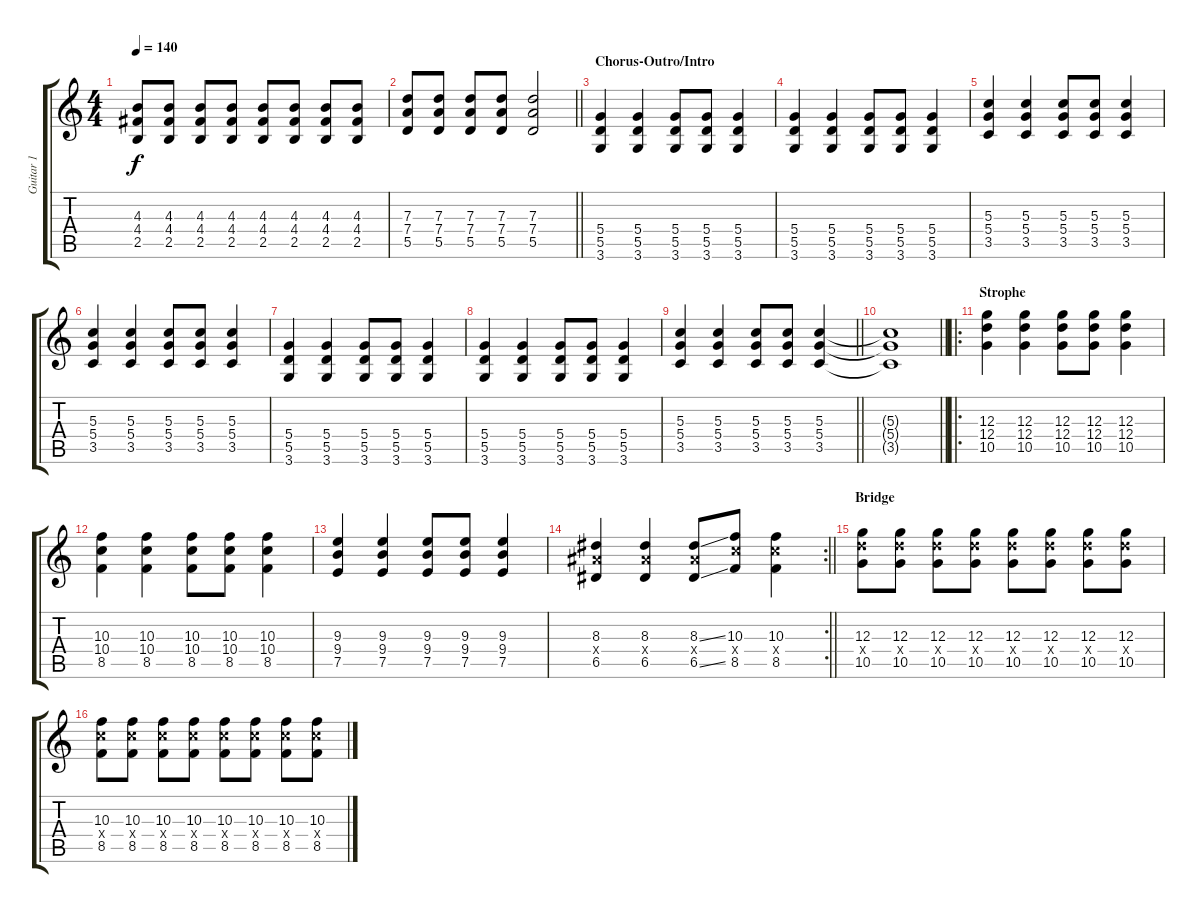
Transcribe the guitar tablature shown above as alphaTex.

\track ("Guitar 1" "Guitar 1") {instrument overdrivenguitar}
\staff {score tabs}
\tuning (E4 B3 G3 D3 A2 E2) {hide}
\ts (4 4)
\tempo 140
\clef g2
\ks c
(4.3 4.4 2.5).8{dy f} (4.3 4.4 2.5).8 (4.3 4.4 2.5).8 (4.3 4.4 2.5).8 (4.3 4.4 2.5).8 (4.3 4.4 2.5).8 (4.3 4.4 2.5).8 (4.3 4.4 2.5).8 |
\barLineRight lightlight
(7.3 7.4 5.5).8 (7.3 7.4 5.5).8 (7.3 7.4 5.5).8 (7.3 7.4 5.5).8 (7.3 7.4 5.5).2 |
\section ("" "Chorus-Outro/Intro")
(5.4 5.5 3.6).4 (5.4 5.5 3.6).4 (5.4 5.5 3.6).8 (5.4 5.5 3.6).8 (5.4 5.5 3.6).4 |
(5.4 5.5 3.6).4 (5.4 5.5 3.6).4 (5.4 5.5 3.6).8 (5.4 5.5 3.6).8 (5.4 5.5 3.6).4 |
(5.3 5.4 3.5).4 (5.3 5.4 3.5).4 (5.3 5.4 3.5).8 (5.3 5.4 3.5).8 (5.3 5.4 3.5).4 |
(5.3 5.4 3.5).4 (5.3 5.4 3.5).4 (5.3 5.4 3.5).8 (5.3 5.4 3.5).8 (5.3 5.4 3.5).4 |
(5.4 5.5 3.6).4 (5.4 5.5 3.6).4 (5.4 5.5 3.6).8 (5.4 5.5 3.6).8 (5.4 5.5 3.6).4 |
(5.4 5.5 3.6).4 (5.4 5.5 3.6).4 (5.4 5.5 3.6).8 (5.4 5.5 3.6).8 (5.4 5.5 3.6).4 |
\barLineRight lightlight
(5.3 5.4 3.5).4 (5.3 5.4 3.5).4 (5.3 5.4 3.5).8 (5.3 5.4 3.5).8 (5.3 5.4 3.5).4 |
\barLineRight lightlight
(5.3{t} 5.4{t} 3.5{t}).1 |
\ro
\section ("" "Strophe")
(12.3 12.4 10.5).4 (12.3 12.4 10.5).4 (12.3 12.4 10.5).8 (12.3 12.4 10.5).8 (12.3 12.4 10.5).4 |
(10.3 10.4 8.5).4 (10.3 10.4 8.5).4 (10.3 10.4 8.5).8 (10.3 10.4 8.5).8 (10.3 10.4 8.5).4 |
(9.3 9.4 7.5).4 (9.3 9.4 7.5).4 (9.3 9.4 7.5).8 (9.3 9.4 7.5).8 (9.3 9.4 7.5).4 |
\rc 2
\barLineRight lightlight
(8.3 8.4{x} 6.5).4 (8.3 8.4{x} 6.5).4 (8.3{ss} 8.4{x} 6.5{ss}).8 (10.3 10.4{x} 8.5).8 (10.3 10.4{x} 8.5).4 |
\section ("" "Bridge")
(12.3 12.4{x} 10.5).8 (12.3 12.4{x} 10.5).8 (12.3 12.4{x} 10.5).8 (12.3 12.4{x} 10.5).8 (12.3 12.4{x} 10.5).8 (12.3 12.4{x} 10.5).8 (12.3 12.4{x} 10.5).8 (12.3 12.4{x} 10.5).8 |
(10.3 10.4{x} 8.5).8 (10.3 10.4{x} 8.5).8 (10.3 10.4{x} 8.5).8 (10.3 10.4{x} 8.5).8 (10.3 10.4{x} 8.5).8 (10.3 10.4{x} 8.5).8 (10.3 10.4{x} 8.5).8 (10.3 10.4{x} 8.5).8
